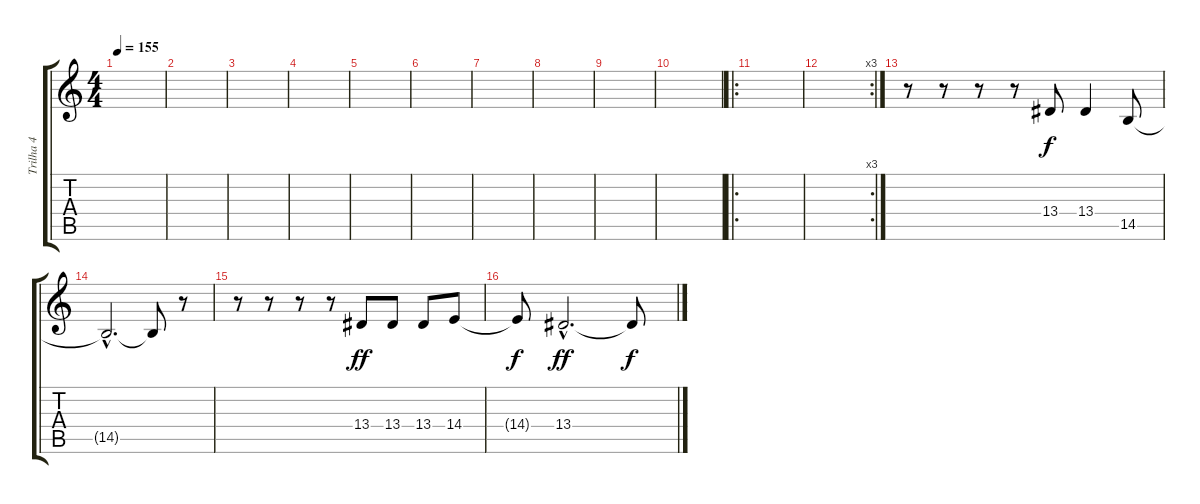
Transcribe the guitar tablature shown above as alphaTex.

\track ("Trilha 4" "Trilha 4") {instrument altosax}
\staff {score tabs}
\tuning (E4 B3 G3 D3 A2 E2) {hide}
\ts (4 4)
\tempo 155
\clef g2
\ks c
|
|
|
|
|
|
|
|
|
|
\ro
|
\rc 3
|
r.8 r.8 r.8 r.8 13.4.8 13.4.4 14.5.8 |
14.5{hac t}.2{d dy f} 14.5{t}.8 r.8 |
r.8 r.8 r.8 r.8 13.4.8{dy ff} 13.4.8 13.4.8 14.4.8 |
14.4{t}.8{dy f} 13.4{hac}.2{d dy ff} 13.4{t}.8{dy f}
